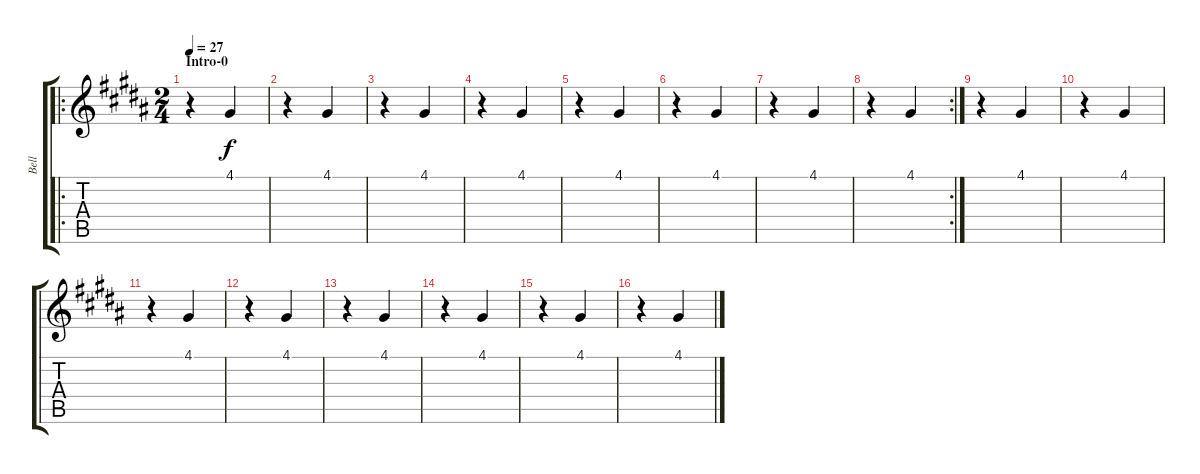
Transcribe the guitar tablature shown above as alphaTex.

\track ("Bell" "Bell") {instrument tubularbells}
\staff {score tabs}
\tuning (E4 B3 G3 D3 A2 E2) {hide}
\ro
\ts (2 4)
\section ("" "Intro-0")
\tempo 27
\clef g2
\ks g#minor
r.4{dy f instrument tubularbells} 4.1.4 |
r.4 4.1.4 |
r.4 4.1.4 |
r.4 4.1.4 |
r.4 4.1.4 |
r.4 4.1.4 |
r.4 4.1.4 |
\rc 2
r.4 4.1.4 |
\section ("" "")
r.4 4.1.4 |
r.4 4.1.4 |
r.4 4.1.4 |
r.4 4.1.4 |
r.4 4.1.4 |
r.4 4.1.4 |
r.4 4.1.4 |
r.4 4.1.4
